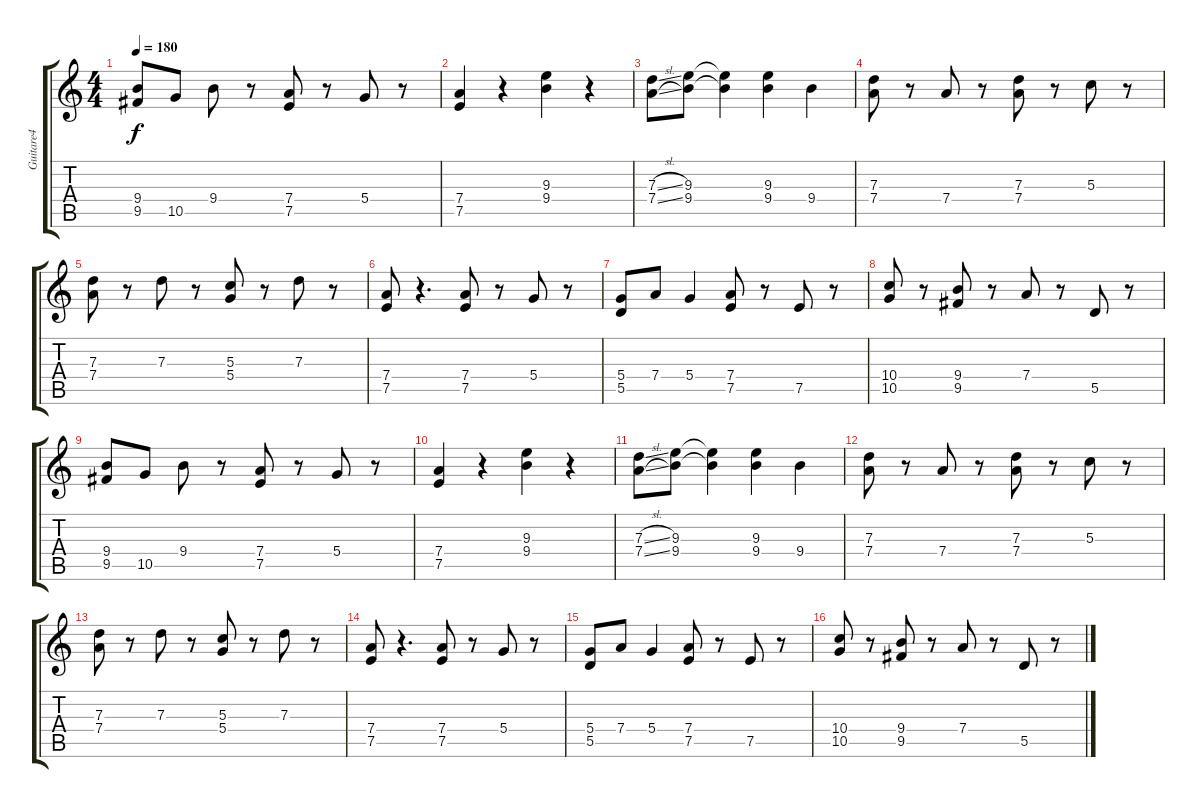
\track ("Guitare4" "Guitare4") {instrument distortionguitar}
\staff {score tabs}
\tuning (E4 B3 G3 D3 A2 E2) {hide}
\ts (4 4)
\tempo 180
\clef g2
\ks c
(9.4 9.5).8{dy f} 10.5.8 9.4.8 r.8 (7.4 7.5).8 r.8 5.4.8 r.8 |
(7.4 7.5).4 r.4 (9.3 9.4).4 r.4 |
(7.3{sl} 7.4{sl}).8 (9.3 9.4).8 (9.3{t} 9.4{t}).4 (9.3 9.4).4 9.4.4 |
(7.3 7.4).8 r.8 7.4.8 r.8 (7.3 7.4).8 r.8 5.3.8 r.8 |
(7.3 7.4).8 r.8 7.3.8 r.8 (5.3 5.4).8 r.8 7.3.8 r.8 |
(7.4 7.5).8 r.4{d} (7.4 7.5).8 r.8 5.4.8 r.8 |
(5.4 5.5).8 7.4.8 5.4.4 (7.4 7.5).8 r.8 7.5.8 r.8 |
(10.4 10.5).8 r.8 (9.4 9.5).8 r.8 7.4.8 r.8 5.5.8 r.8 |
(9.4 9.5).8 10.5.8 9.4.8 r.8 (7.4 7.5).8 r.8 5.4.8 r.8 |
(7.4 7.5).4 r.4 (9.3 9.4).4 r.4 |
(7.3{sl} 7.4{sl}).8 (9.3 9.4).8 (9.3{t} 9.4{t}).4 (9.3 9.4).4 9.4.4 |
(7.3 7.4).8 r.8 7.4.8 r.8 (7.3 7.4).8 r.8 5.3.8 r.8 |
(7.3 7.4).8 r.8 7.3.8 r.8 (5.3 5.4).8 r.8 7.3.8 r.8 |
(7.4 7.5).8 r.4{d} (7.4 7.5).8 r.8 5.4.8 r.8 |
(5.4 5.5).8 7.4.8 5.4.4 (7.4 7.5).8 r.8 7.5.8 r.8 |
(10.4 10.5).8 r.8 (9.4 9.5).8 r.8 7.4.8 r.8 5.5.8 r.8
